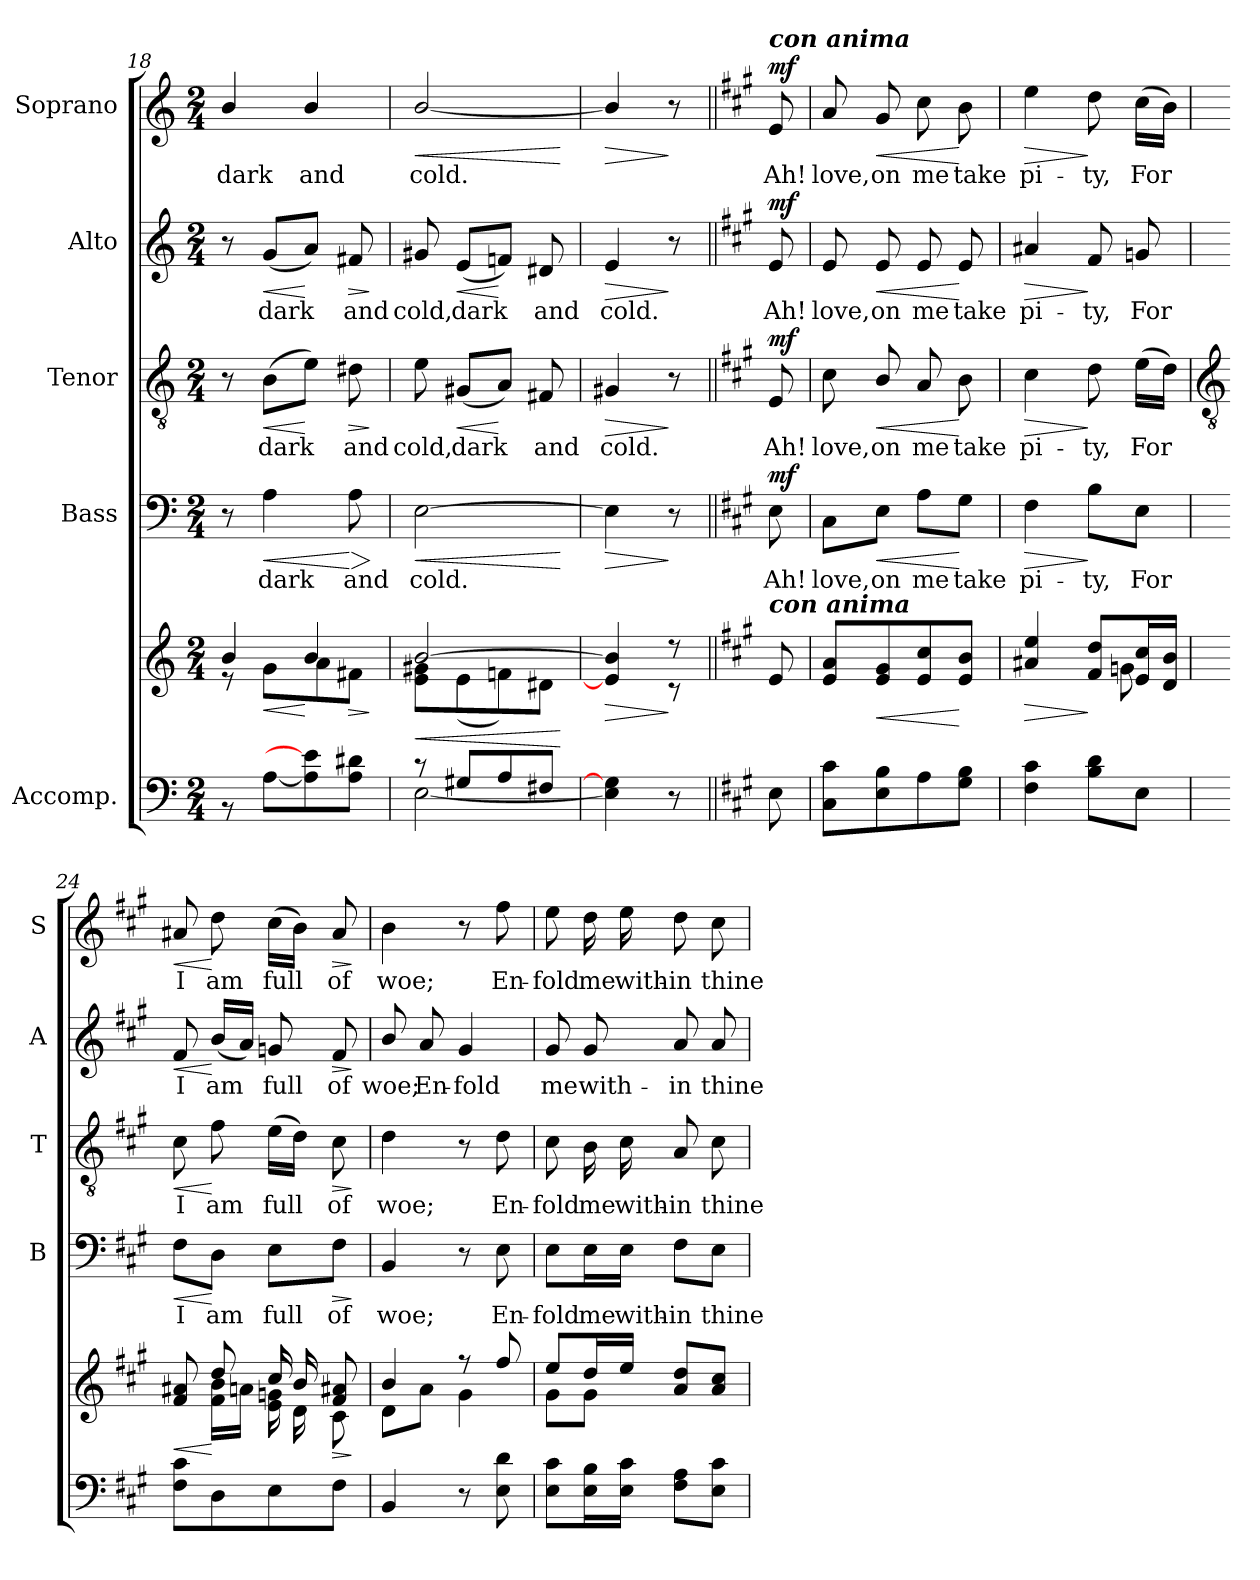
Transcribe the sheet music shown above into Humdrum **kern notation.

**kern	**kern	**dynam	**kern	**text	**dynam	**kern	**text	**dynam	**kern	**text	**dynam	**kern	**text	**dynam
*part5	*part5	*part5	*part4	*part4	*part4	*part3	*part3	*part3	*part2	*part2	*part2	*part1	*part1	*part1
*staff6	*staff5	*staff5/6	*staff4	*staff4	*staff4	*staff3	*staff3	*staff3	*staff2	*staff2	*staff2	*staff1	*staff1	*staff1
*I"Accomp.	*	*	*I"Bass	*	*	*I"Tenor	*	*	*I"Alto	*	*	*I"Soprano	*	*
*	*	*	*I'B	*	*	*I'T	*	*	*I'A	*	*	*I'S	*	*
*clefF4	*clefG2	*	*clefF4	*	*	*clefGv2	*	*	*clefG2	*	*	*clefG2	*	*
*k[]	*k[]	*	*k[]	*	*	*k[]	*	*	*k[]	*	*	*k[]	*	*
*C:	*C:	*	*C:	*	*	*C:	*	*	*C:	*	*	*C:	*	*
*M2/4	*M2/4	*	*M2/4	*	*	*M2/4	*	*	*M2/4	*	*	*M2/4	*	*
=18	=18	=18	=18	=18	=18	=18	=18	=18	=18	=18	=18	=18	=18	=18
!LO:N:vis=1	!	!	!	!	!	!	!	!	!	!	!	!	!LO:LY:b	!
*^	*^	*	*	*	*	*	*	*	*	*	*	*	*	*
2ryy	8r	4b/	8r	.	8r	.	.	8r	.	.	8r	.	.	4b/	dark	.
!	!	!	!	!LO:HP:b	!	!LO:LY:b	!LO:HP:b	!	!LO:LY:b	!LO:HP:b	!	!LO:LY:b	!LO:HP:b	!	!	!
.	[8A\L	.	8g\L	<	4A	dark	<	(>8BL	dark	<	(<8gL	dark	<	.	.	.
!	!	!	!	!	!	!	!	!	!	!	!	!	!	!	!LO:LY:b	!
.	8A\] 8e\]	4b/	8a\	[	.	.	.	8eJ)	.	[	8aJ)	.	[	4b/	and	.
!	!	!	!	!LO:HP:b	!	!LO:LY:b	!LO:HP:n=1:b	!	!LO:LY:b	!LO:HP:b	!	!LO:LY:b	!LO:HP:b	!	!	!
.	8A\ 8d#X\J	.	8f#X\J	>	8A	and	[ >	8d#X	and	>	8f#X	and	>	.	.	.
*v	*v	*	*	*	*	*	*	*	*	*	*	*	*	*	*	*
*	*v	*v	*	*	*	*	*	*	*	*	*	*	*	*	*
.	.	]	.	.	]	.	.	]	.	.	]	.	.	.
=19	=19	=19	=19	=19	=19	=19	=19	=19	=19	=19	=19	=19	=19	=19
*^	*	*	*	*	*	*	*	*	*	*	*	*	*	*
!	!	!	!LO:HP:b	!	!LO:LY:b	!LO:HP:b	!	!LO:LY:b	!	!	!LO:LY:b	!	!	!LO:LY:b	!LO:HP:b
*	*	*^	*	*	*	*	*	*	*	*	*	*	*	*	*
8r	[2E\	[2b/	8e\ 8g#X\L	<	[2E	cold.	<	8e	cold,	.	8g#X	cold,	.	[2b/	cold.	<
!	!	!	!	!	!	!	!	!	!LO:LY:b	!LO:HP:b	!	!LO:LY:b	!LO:HP:b	!	!	!
8G#X/L	.	.	(<8e\	.	.	.	.	(<8G#XL	dark	<	(<8eL	dark	<	.	.	.
8A/	.	.	8fn\)	.	.	.	.	8AJ)	.	[	8fnJ)	.	[	.	.	.
!	!	!	!	!	!	!	!	!	!LO:LY:b	!	!	!LO:LY:b	!	!	!	!
8F#X/J	.	.	8d#X\J	.	.	.	.	8F#X	and	.	8d#X	and	.	.	.	.
*v	*v	*	*	*	*	*	*	*	*	*	*	*	*	*	*	*
*	*v	*v	*	*	*	*	*	*	*	*	*	*	*	*	*
.	.	[	.	.	[	.	.	.	.	.	.	.	.	[
=20	=20	=20	=20	=20	=20	=20	=20	=20	=20	=20	=20	=20	=20	=20
*^	*	*	*	*	*	*	*	*	*	*	*	*	*	*
!	!	!	!LO:HP:b	!	!	!LO:HP:b	!	!LO:LY:b	!LO:HP:b	!	!LO:LY:b	!LO:HP:b	!	!	!LO:HP:b
*	*	*^	*	*	*	*	*	*	*	*	*	*	*	*	*
4.ryy	4E\] 4G#\]	4e/] 4b/]	4ryy	>	4E]	.	>	4G#X	cold.	>	4e	cold.	>	4b/]	.	>
.	8r	8r	8r	]	8r	.	]	8r	.	]	8r	.	]	8r	.	]
=21||	=21||	=21||	=21||	=21||	=21||	=21||	=21||	=21||	=21||	=21||	=21||	=21||	=21||	=21||	=21||	=21||
*k[f#c#g#]	*	*k[f#c#g#]	*	*	*k[f#c#g#]	*	*	*k[f#c#g#]	*	*	*k[f#c#g#]	*	*	*k[f#c#g#]	*	*
*A:	*	*A:	*	*	*A:	*	*	*A:	*	*	*A:	*	*	*A:	*	*
!	!	!	!	!	!	!	!	!	!	!	!	!	!	!LO:TX:a:Bi:t=con anima	!	!
!	!	!LO:TX:a:Bi:t=con anima	!	!	!	!	!	!	!	!	!	!	!	!	!	!
!	!	!	!	!LO:DY:b=2	!	!LO:LY:b	!	!	!LO:LY:b	!	!	!LO:LY:b	!	!	!LO:LY:b	!
!	!	!	!	!LO:DY:n=1:b	!	!	!LO:DY:b	!	!	!LO:DY:b	!	!	!LO:DY:b	!	!	!LO:DY:b
8ryy	8E\	8e/	8ryy	mf mf	8E	Ah!	mf	8E	Ah!	mf	8e	Ah!	mf	8e	Ah!	mf
=22	=22	=22	=22	=22	=22	=22	=22	=22	=22	=22	=22	=22	=22	=22	=22	=22
!	!	!	!LO:N:vis=1	!	!	!LO:LY:b	!	!	!LO:LY:b	!	!	!LO:LY:b	!	!	!LO:LY:b	!
2ryy	8C#\ 8c#\L	8e/ 8a/L	2ryy	.	8C#\L	love,	.	8c#	love,	.	8e	love,	.	8a	love,	.
!	!	!	!	!LO:HP:b	!	!LO:LY:b	!LO:HP:b	!	!LO:LY:b	!LO:HP:b	!	!LO:LY:b	!LO:HP:b	!	!LO:LY:b	!LO:HP:b
.	8E\ 8B\	8e/ 8g#/	.	<	8E\J	on	<	8B/	on	<	8e	on	<	8g#	on	<
!	!	!	!	!	!	!LO:LY:b	!	!	!LO:LY:b	!	!	!LO:LY:b	!	!	!LO:LY:b	!
.	8A\	8e/ 8cc#/	.	.	8A\L	me	.	8A	me	.	8e	me	.	8cc#	me	.
!	!	!	!	!	!	!LO:LY:b	!	!	!LO:LY:b	!	!	!LO:LY:b	!	!	!LO:LY:b	!
.	8G#\ 8B\J	8e/ 8b/J	.	[	8G#\J	take	[	8B	take	[	8e	take	[	8b	take	[
=23	=23	=23	=23	=23	=23	=23	=23	=23	=23	=23	=23	=23	=23	=23	=23	=23
!	!	!	!	!LO:HP:b	!	!LO:LY:b	!LO:HP:b	!	!LO:LY:b	!LO:HP:b	!	!LO:LY:b	!LO:HP:b	!	!LO:LY:b	!LO:HP:b
2ryy	4F#\ 4c#\	4a#X/ 4ee/	4.ryy	>	4F#	pi-	>	4c#	pi-	>	4a#X	pi-	>	4ee	pi-	>
!	!	!	!	!	!	!LO:LY:b	!	!	!LO:LY:b	!	!	!LO:LY:b	!	!	!LO:LY:b	!
.	8B\ 8d\L	8f#/ 8dd/L	.	]	8B\L	-ty,	]	8d	-ty,	]	8f#	-ty,	]	8dd	-ty,	]
!	!	!	!	!	!	!LO:LY:b	!	!	!LO:LY:b	!	!	!LO:LY:b	!	!	!LO:LY:b	!
.	8E\J	16e/ 16cc#/L	8gn\	.	8E\J	For	.	(>16eLL	For	.	8gn	For	.	(>16cc#LL	For	.
.	.	16d/ 16b/JJ	.	.	.	.	.	16dJJ)	.	.	.	.	.	16bJJ)	.	.
*v	*v	*	*	*	*	*	*	*	*	*	*	*	*	*	*	*
!!LO:LB:g=z
=24	=24	=24	=24	=24	=24	=24	=24	=24	=24	=24	=24	=24	=24	=24	=24
*	*	*	*	*	*	*	*clefGv2	*	*	*	*	*	*	*	*
!	!	!	!LO:HP:b	!	!LO:LY:b	!LO:HP:b	!	!LO:LY:b	!LO:HP:b	!	!LO:LY:b	!LO:HP:b	!	!LO:LY:b	!LO:HP:b
8F# 8c#L	8f#/ 8a#X/L	8ryy	<	8F#\L	I	<	8c#	I	<	8f#	I	<	8a#X	I	<
!	!	!	!	!	!LO:LY:b	!	!	!LO:LY:b	!	!	!LO:LY:b	!	!	!LO:LY:b	!
8D	8dd/	16f#\ 16b\LL	[	8D\J	am	[	8f#	am	[	(<16bLL	am	[	8dd	am	[
.	.	16an\JJ	.	.	.	.	.	.	.	16aJJ)	.	.	.	.	.
!	!	!	!	!	!LO:LY:b	!	!	!LO:LY:b	!	!	!LO:LY:b	!	!	!LO:LY:b	!
8E	16cc#/L	16e\ 16gn\LL	.	8E\L	full	.	(>16eLL	full	.	8gn	full	.	(>16cc#LL	full	.
.	16b/	16d\	.	.	.	.	16dJJ)	.	.	.	.	.	16bJJ)	.	.
!	!	!	!LO:HP:b	!	!LO:LY:b	!LO:HP:b	!	!LO:LY:b	!LO:HP:b	!	!LO:LY:b	!LO:HP:b	!	!LO:LY:b	!LO:HP:b
8F#J	8f#/ 8a#X/J	8c#\J	>	8F#\J	of	>	8c#	of	>	8f#	of	>	8a#	of	>
*	*v	*v	*	*	*	*	*	*	*	*	*	*	*	*	*
.	.	]	.	.	]	.	.	]	.	.	]	.	.	]
=25	=25	=25	=25	=25	=25	=25	=25	=25	=25	=25	=25	=25	=25	=25
*	*^	*	*	*	*	*	*	*	*	*	*	*	*	*
!	!	!	!	!	!LO:LY:b	!	!	!LO:LY:b	!	!	!LO:LY:b	!	!	!LO:LY:b	!
4BB	4b/	8d\L	.	4BB	woe;	.	4d	woe;	.	8b/	woe;	.	4b	woe;	.
!	!	!	!	!	!	!	!	!	!	!	!LO:LY:b	!	!	!	!
.	.	8a\J	.	.	.	.	.	.	.	8a	En-	.	.	.	.
!	!	!	!	!	!	!	!	!	!	!	!LO:LY:b	!	!	!	!
8r	8r	4g#\	.	8r	.	.	8r	.	.	4g#	-fold	.	8r	.	.
!	!	!	!	!	!LO:LY:b	!	!	!LO:LY:b	!	!	!	!	!	!LO:LY:b	!
8E 8d	8ff#/	.	.	8E	En-	.	8d	En-	.	.	.	.	8ff#	En-	.
=26	=26	=26	=26	=26	=26	=26	=26	=26	=26	=26	=26	=26	=26	=26	=26
!	!	!	!	!	!LO:LY:b	!	!	!LO:LY:b	!	!	!LO:LY:b	!	!	!LO:LY:b	!
8E 8c#L	8ee/L	8g#\L	.	8E\L	-fold	.	8c#	-fold	.	8g#	me	.	8ee	-fold	.
!	!	!	!	!	!LO:LY:b	!	!	!LO:LY:b	!	!	!LO:LY:b	!	!	!LO:LY:b	!
16E 16BL	16dd/L	8g#\J	.	16E\L	me	.	16B	me	.	8g#	with-	.	16dd	me	.
!	!	!	!	!	!LO:LY:b	!	!	!LO:LY:b	!	!	!	!	!	!LO:LY:b	!
16E 16c#JJ	16ee/JJ	.	.	16E\JJ	with-	.	16c#	with-	.	.	.	.	16ee	with-	.
!	!	!	!	!	!LO:LY:b	!	!	!LO:LY:b	!	!	!LO:LY:b	!	!	!LO:LY:b	!
8F# 8AL	8a/ 8dd/L	4ryy	.	8F#\L	-in	.	8A	-in	.	8a	-in	.	8dd	-in	.
!	!	!	!	!	!LO:LY:b	!	!	!LO:LY:b	!	!	!LO:LY:b	!	!	!LO:LY:b	!
8E 8c#J	8a/ 8cc#/J	.	.	8E\J	thine	.	8c#	thine	.	8a	thine	.	8cc#	thine	.
*	*v	*v	*	*	*	*	*	*	*	*	*	*	*	*	*
=	=	=	=	=	=	=	=	=	=	=	=	=	=	=
*-	*-	*-	*-	*-	*-	*-	*-	*-	*-	*-	*-	*-	*-	*-
